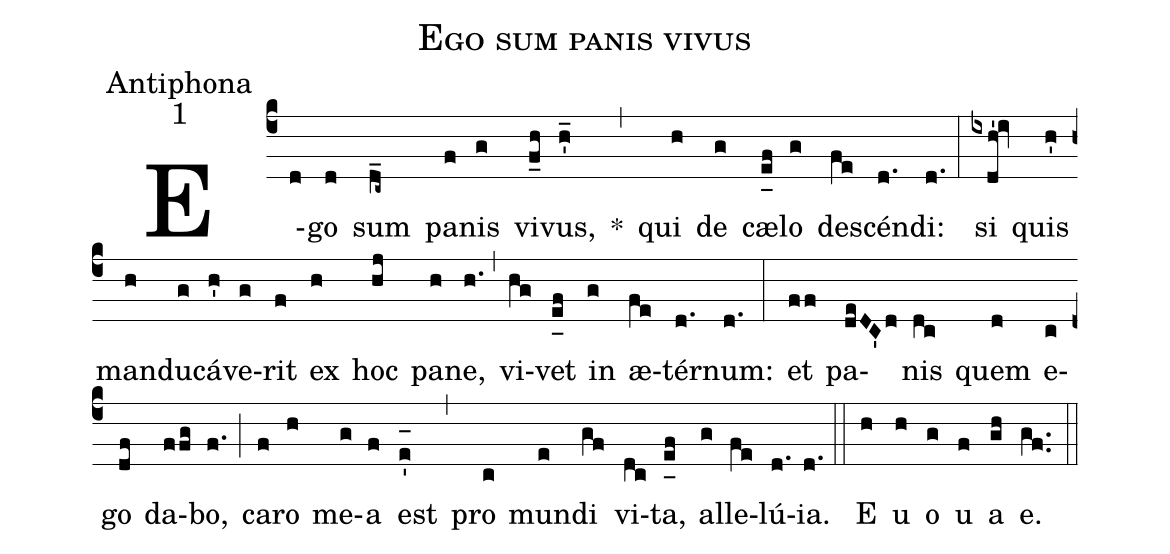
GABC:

name:Ego sum panis vivus;
office-part:Antiphona;
mode:1;
%%
(c4) E(d)go(d) sum(d_c~) pa(f)nis(g) vi(f_h)vus,(h'_) *(,) qui(h) de(g) cæ(e_[uh:l]f)lo(g) de(fe)scén(d.)di:(d.) (:) si(ixdh'!iv) quis(h') man(h)du(g)cá(h')ve(g)rit(f) ex(h) hoc(hj) pa(h)ne,(h.) (,) vi(hg)vet(e_[uh:l]f) in(g) æ(fe)tér(d.)num:(d.) (:) et(ff) pa(deDC'd)nis(dc) quem(d) e(c)go(df) da(ffg)bo,(f.) (;) ca(f)ro(h) me(g)a(f) est(e'_[oh:h]) (,) pro(c) mun(e)di(gf) vi(dc)ta,(e_[uh:l]f) al(g)le(fe)lú(d.){ia}.(d.) (::) <eu>E(h) u(h) o(g) u(f) a(gh) e.</eu>(gf..) (::)
